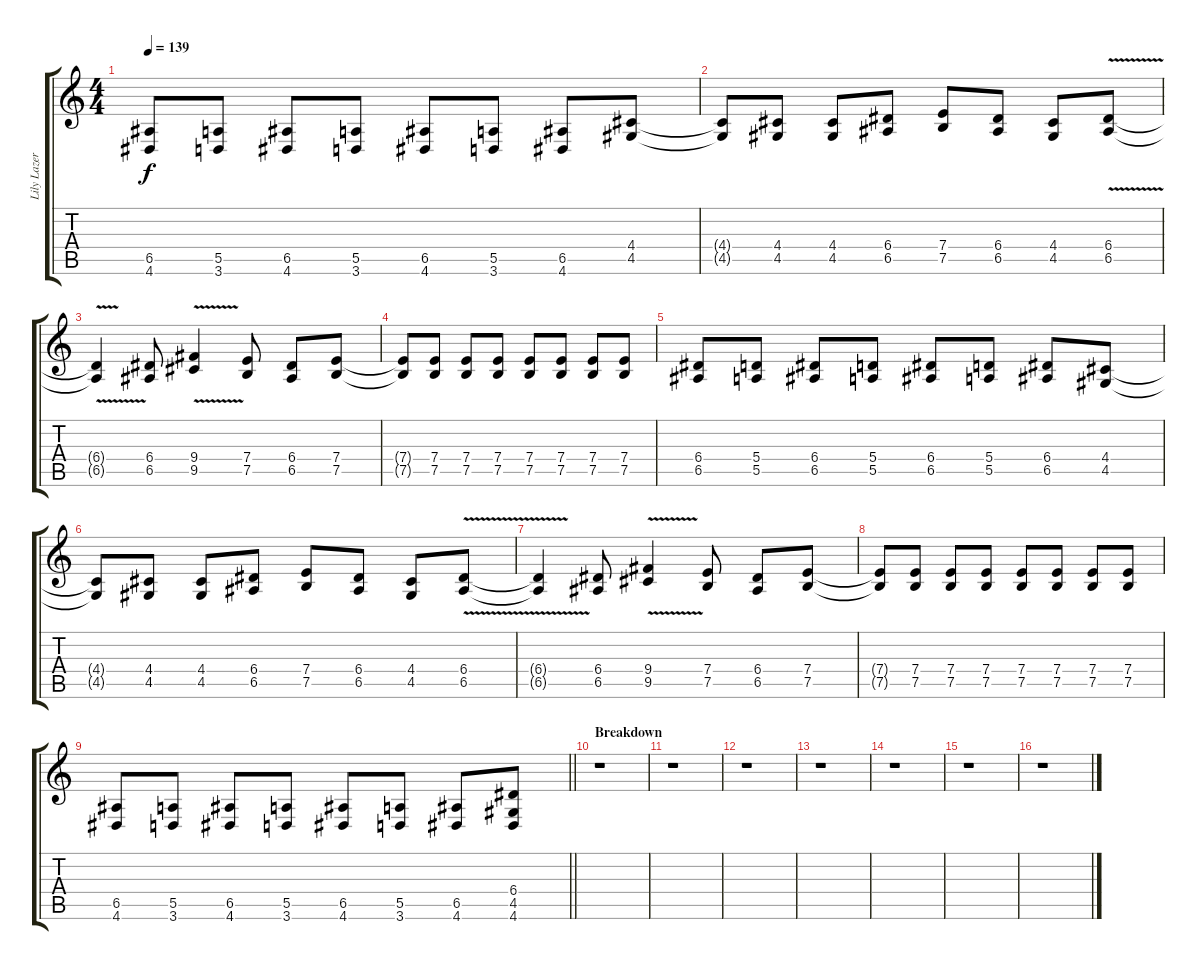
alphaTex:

\track ("Lily Lazer (Guitar)" "Lily Lazer") {instrument distortionguitar}
\staff {score tabs}
\tuning (B3 Gb3 D3 A2 E2 B1) {hide}
\ts (4 4)
\tempo 139
\clef g2
\ks c
(6.5 4.6).8{dy f} (5.5 3.6).8 (6.5 4.6).8 (5.5 3.6).8 (6.5 4.6).8 (5.5 3.6).8 (6.5 4.6).8 (4.4 4.5).8 |
(4.4{t} 4.5{t}).8 (4.4 4.5).8 (4.4 4.5).8 (6.4 6.5).8 (7.4 7.5).8 (6.4 6.5).8 (4.4 4.5).8 (6.4{v} 6.5{v}).8 |
(6.4{t} 6.5{t}).4 (6.4 6.5).8 (9.4{v} 9.5{v}).4 (7.4 7.5).8 (6.4 6.5).8 (7.4 7.5).8 |
(7.4{t} 7.5{t}).8 (7.4 7.5).8 (7.4 7.5).8 (7.4 7.5).8 (7.4 7.5).8 (7.4 7.5).8 (7.4 7.5).8 (7.4 7.5).8 |
(6.4 6.5).8 (5.4 5.5).8 (6.4 6.5).8 (5.4 5.5).8 (6.4 6.5).8 (5.4 5.5).8 (6.4 6.5).8 (4.4 4.5).8 |
(4.4{t} 4.5{t}).8 (4.4 4.5).8 (4.4 4.5).8 (6.4 6.5).8 (7.4 7.5).8 (6.4 6.5).8 (4.4 4.5).8 (6.4{v} 6.5{v}).8 |
(6.4{t} 6.5{t}).4 (6.4 6.5).8 (9.4{v} 9.5{v}).4 (7.4 7.5).8 (6.4 6.5).8 (7.4 7.5).8 |
(7.4{t} 7.5{t}).8 (7.4 7.5).8 (7.4 7.5).8 (7.4 7.5).8 (7.4 7.5).8 (7.4 7.5).8 (7.4 7.5).8 (7.4 7.5).8 |
\barLineRight lightlight
(6.5 4.6).8 (5.5 3.6).8 (6.5 4.6).8 (5.5 3.6).8 (6.5 4.6).8 (5.5 3.6).8 (6.5 4.6).8 (6.4 4.5 4.6).8 |
\section ("" "Breakdown")
r.1 |
r.1 |
r.1 |
r.1 |
r.1 |
r.1 |
r.1
